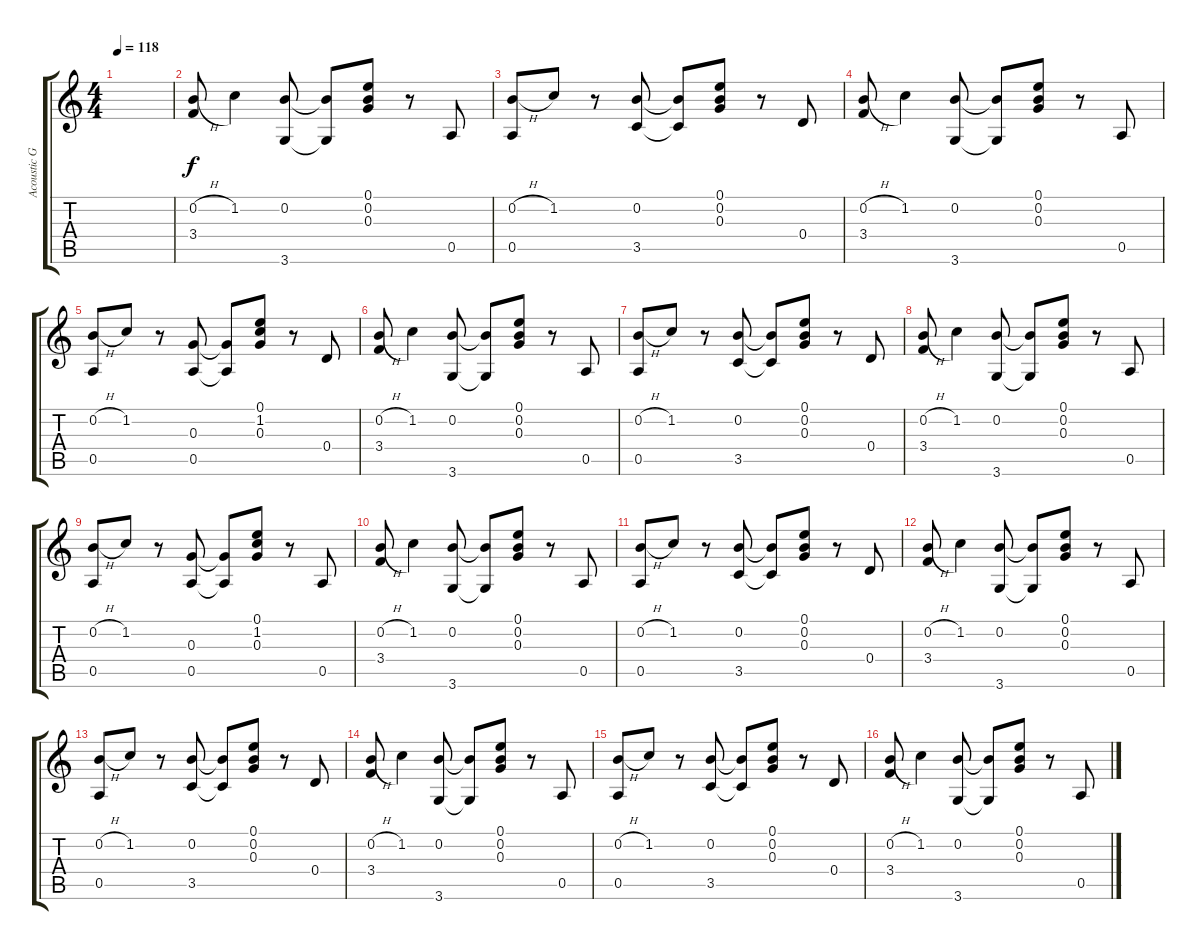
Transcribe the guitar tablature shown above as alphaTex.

\track ("Acoustic Guitar 1" "Acoustic G") {instrument acousticguitarnylon}
\staff {score tabs}
\tuning (E4 B3 G3 D3 A2 E2) {hide}
\ts (4 4)
\tempo 118
\clef g2
\ks c
|
(0.2{h} 3.4).8 1.2.4 (0.2 3.6).8 (0.2{t} 3.6{t}).8 (0.1 0.2 0.3).8 r.8 0.5.8 |
(0.2{h} 0.5).8 1.2.8 r.8 (0.2 3.5).8 (0.2{t} 3.5{t}).8 (0.1 0.2 0.3).8 r.8 0.4.8 |
(0.2{h} 3.4).8 1.2.4 (0.2 3.6).8 (0.2{t} 3.6{t}).8 (0.1 0.2 0.3).8 r.8 0.5.8 |
(0.2{h} 0.5).8 1.2.8 r.8 (0.3 0.5).8 (0.3{t} 0.5{t}).8 (0.1 1.2 0.3).8 r.8 0.4.8 |
(0.2{h} 3.4).8 1.2.4 (0.2 3.6).8 (0.2{t} 3.6{t}).8 (0.1 0.2 0.3).8 r.8 0.5.8 |
(0.2{h} 0.5).8 1.2.8 r.8 (0.2 3.5).8 (0.2{t} 3.5{t}).8 (0.1 0.2 0.3).8 r.8 0.4.8 |
(0.2{h} 3.4).8 1.2.4 (0.2 3.6).8 (0.2{t} 3.6{t}).8 (0.1 0.2 0.3).8 r.8 0.5.8 |
(0.2{h} 0.5).8 1.2.8 r.8 (0.3 0.5).8 (0.3{t} 0.5{t}).8 (0.1 1.2 0.3).8 r.8 0.5.8 |
(0.2{h} 3.4).8 1.2.4 (0.2 3.6).8 (0.2{t} 3.6{t}).8 (0.1 0.2 0.3).8 r.8 0.5.8 |
(0.2{h} 0.5).8 1.2.8 r.8 (0.2 3.5).8 (0.2{t} 3.5{t}).8 (0.1 0.2 0.3).8 r.8 0.4.8 |
(0.2{h} 3.4).8 1.2.4 (0.2 3.6).8 (0.2{t} 3.6{t}).8 (0.1 0.2 0.3).8 r.8 0.5.8 |
(0.2{h} 0.5).8 1.2.8 r.8 (0.2 3.5).8 (0.2{t} 3.5{t}).8 (0.1 0.2 0.3).8 r.8 0.4.8 |
(0.2{h} 3.4).8 1.2.4 (0.2 3.6).8 (0.2{t} 3.6{t}).8 (0.1 0.2 0.3).8 r.8 0.5.8 |
(0.2{h} 0.5).8 1.2.8 r.8 (0.2 3.5).8 (0.2{t} 3.5{t}).8 (0.1 0.2 0.3).8 r.8 0.4.8 |
(0.2{h} 3.4).8 1.2.4 (0.2 3.6).8 (0.2{t} 3.6{t}).8 (0.1 0.2 0.3).8 r.8 0.5.8
